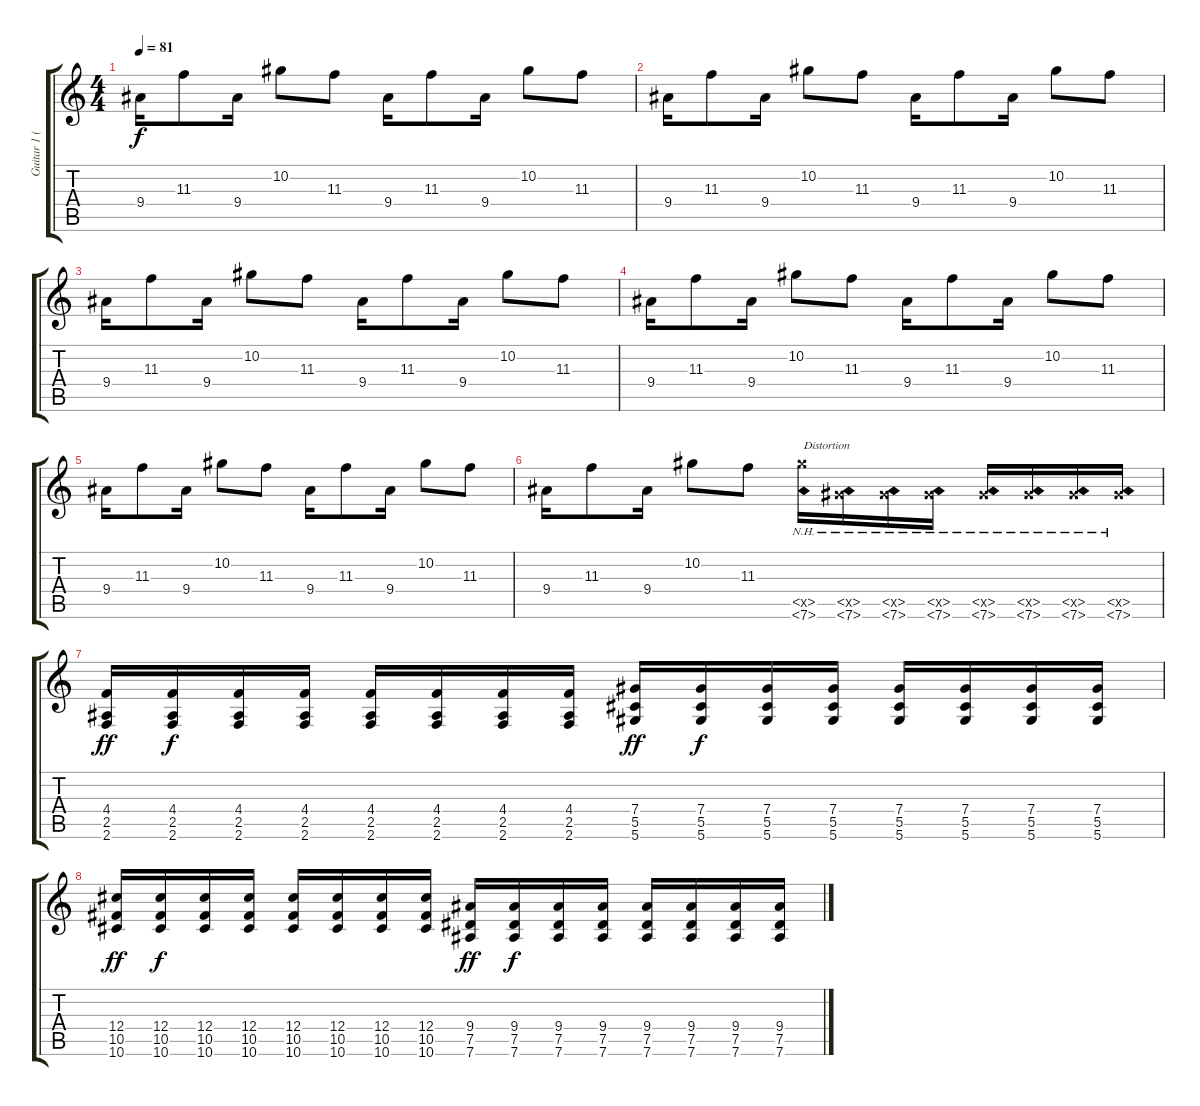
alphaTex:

\track ("Guitar 1 (Brad Delson)" "Guitar 1 (") {instrument distortionguitar}
\staff {score tabs}
\tuning (Eb4 Bb3 Gb3 Db3 Ab2 Eb2) {hide}
\ts (4 4)
\tempo 81
\clef g2
\ks c
9.4.16{dy f} 11.3.8 9.4.16 10.2.8 11.3.8 9.4.16 11.3.8 9.4.16 10.2.8 11.3.8 |
9.4.16 11.3.8 9.4.16 10.2.8 11.3.8 9.4.16 11.3.8 9.4.16 10.2.8 11.3.8 |
9.4.16 11.3.8 9.4.16 10.2.8 11.3.8 9.4.16 11.3.8 9.4.16 10.2.8 11.3.8 |
9.4.16 11.3.8 9.4.16 10.2.8 11.3.8 9.4.16 11.3.8 9.4.16 10.2.8 11.3.8 |
9.4.16 11.3.8 9.4.16 10.2.8 11.3.8 9.4.16 11.3.8 9.4.16 10.2.8 11.3.8 |
9.4.16 11.3.8 9.4.16 10.2.8 11.3.8 (5.5{nh x} 7.6{nh}).16{txt "Distortion" volume 16 instrument distortionguitar} (0.5{nh x} 7.6{nh}).16 (0.5{nh x} 7.6{nh}).16 (0.5{nh x} 7.6{nh}).16 (0.5{nh x} 7.6{nh}).16 (0.5{nh x} 7.6{nh}).16 (0.5{nh x} 7.6{nh}).16 (0.5{nh x} 7.6{nh}).16 |
(4.4 2.5 2.6).16{dy ff} (4.4 2.5 2.6).16{dy f} (4.4 2.5 2.6).16 (4.4 2.5 2.6).16 (4.4 2.5 2.6).16 (4.4 2.5 2.6).16 (4.4 2.5 2.6).16 (4.4 2.5 2.6).16 (7.4 5.5 5.6).16{dy ff} (7.4 5.5 5.6).16{dy f} (7.4 5.5 5.6).16 (7.4 5.5 5.6).16 (7.4 5.5 5.6).16 (7.4 5.5 5.6).16 (7.4 5.5 5.6).16 (7.4 5.5 5.6).16 |
(12.4 10.5 10.6).16{dy ff} (12.4 10.5 10.6).16{dy f} (12.4 10.5 10.6).16 (12.4 10.5 10.6).16 (12.4 10.5 10.6).16 (12.4 10.5 10.6).16 (12.4 10.5 10.6).16 (12.4 10.5 10.6).16 (9.4 7.5 7.6).16{dy ff} (9.4 7.5 7.6).16{dy f} (9.4 7.5 7.6).16 (9.4 7.5 7.6).16 (9.4 7.5 7.6).16 (9.4 7.5 7.6).16 (9.4 7.5 7.6).16 (9.4 7.5 7.6).16
